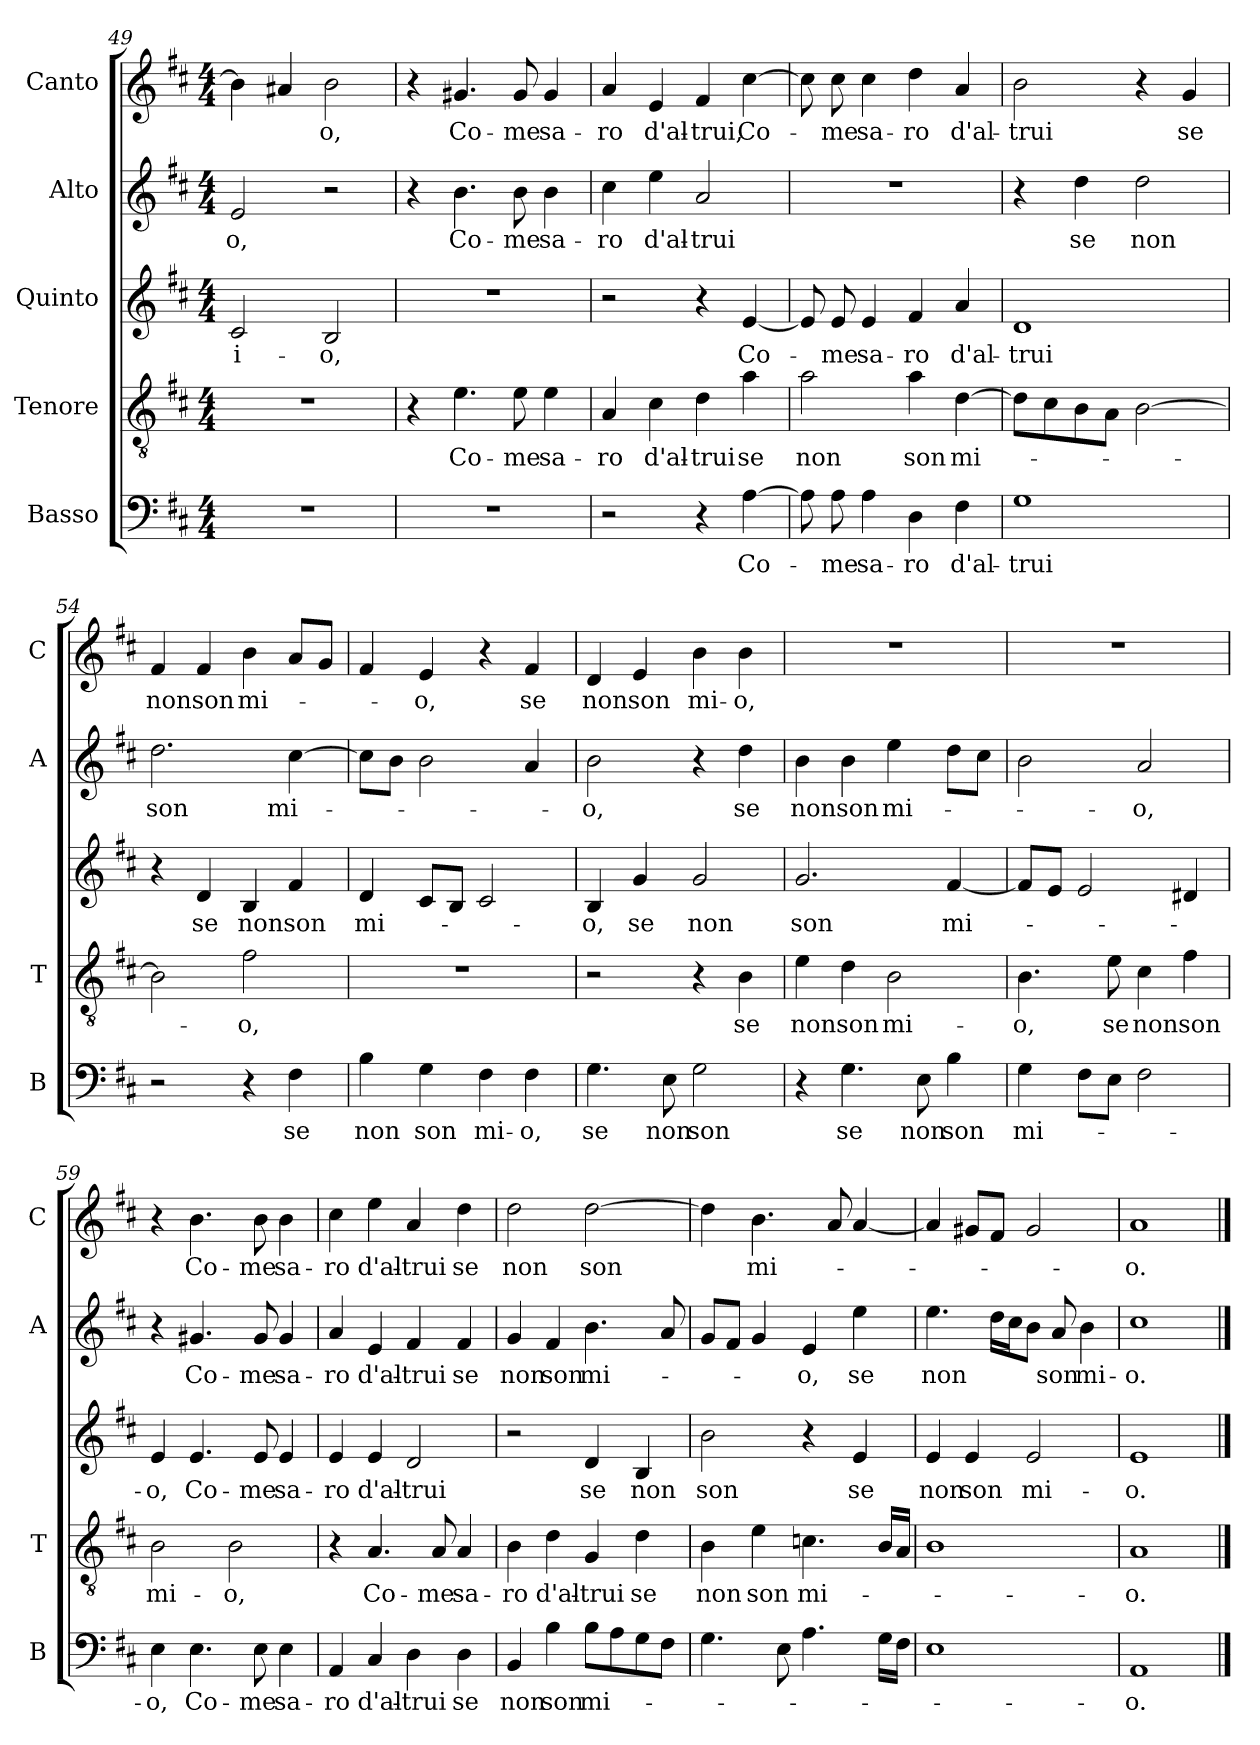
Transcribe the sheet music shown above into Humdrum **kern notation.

**kern	**text	**kern	**text	**kern	**text	**kern	**text	**kern	**text
*part5	*part5	*part4	*part4	*part3	*part3	*part2	*part2	*part1	*part1
*staff5	*staff5	*staff4	*staff4	*staff3	*staff3	*staff2	*staff2	*staff1	*staff1
*I"Basso	*	*I"Tenore	*	*I"Quinto	*	*I"Alto	*	*I"Canto	*
*I'B	*	*I'T	*	*	*	*I'A	*	*I'C	*
*clefF4	*	*clefGv2	*	*clefG2	*	*clefG2	*	*clefG2	*
*k[f#c#]	*	*k[f#c#]	*	*k[f#c#]	*	*k[f#c#]	*	*k[f#c#]	*
*D:	*	*D:	*	*D:	*	*D:	*	*D:	*
*M4/4	*	*M4/4	*	*M4/4	*	*M4/4	*	*M4/4	*
=49	=49	=49	=49	=49	=49	=49	=49	=49	=49
!	!	!	!	!	!LO:LY:b	!	!LO:LY:b	!	!
1r	.	1r	.	2c#/	i-	2e/	-o,	4b\]	.
.	.	.	.	.	.	.	.	4a#X/	.
!	!	!	!	!	!LO:LY:b	!	!	!	!LO:LY:b
.	.	.	.	2B/	-o,	2r	.	2b\	-o,
!!LO:LB:g=z
=50	=50	=50	=50	=50	=50	=50	=50	=50	=50
1r	.	4r	.	1r	.	4r	.	4r	.
!	!	!	!LO:LY:b	!	!	!	!LO:LY:b	!	!LO:LY:b
.	.	4.e\	Co-	.	.	4.b\	Co-	4.g#X/	Co-
!	!	!	!LO:LY:b	!	!	!	!LO:LY:b	!	!LO:LY:b
.	.	8e\	-me	.	.	8b\	-me	8g#/	-me
!	!	!	!LO:LY:b	!	!	!	!LO:LY:b	!	!LO:LY:b
.	.	4e\	sa-	.	.	4b\	sa-	4g#/	sa-
=51	=51	=51	=51	=51	=51	=51	=51	=51	=51
!	!	!	!LO:LY:b	!	!	!	!LO:LY:b	!	!LO:LY:b
2r	.	4A/	-ro	2r	.	4cc#\	-ro	4a/	-ro
!	!	!	!LO:LY:b	!	!	!	!LO:LY:b	!	!LO:LY:b
.	.	4c#\	d'al-	.	.	4ee\	d'al-	4e/	d'al-
!	!	!	!LO:LY:b	!	!	!	!LO:LY:b	!	!LO:LY:b
4r	.	4d\	-trui	4r	.	2a/	-trui	4f#/	-trui,
!	!LO:LY:b	!	!LO:LY:b	!	!LO:LY:b	!	!	!	!LO:LY:b
[4A\	Co-	4a\	se	[4e/	Co-	.	.	[4cc#\	Co-
=52	=52	=52	=52	=52	=52	=52	=52	=52	=52
!	!	!	!LO:LY:b	!	!	!	!	!	!
8A\]	.	2a\	non	8e/]	.	1r	.	8cc#\]	.
!	!LO:LY:b	!	!	!	!LO:LY:b	!	!	!	!LO:LY:b
8A\	-me	.	.	8e/	-me	.	.	8cc#\	-me
!	!LO:LY:b	!	!	!	!LO:LY:b	!	!	!	!LO:LY:b
4A\	sa-	.	.	4e/	sa-	.	.	4cc#\	sa-
!	!LO:LY:b	!	!LO:LY:b	!	!LO:LY:b	!	!	!	!LO:LY:b
4D\	-ro	4a\	son	4f#/	-ro	.	.	4dd\	-ro
!	!LO:LY:b	!	!LO:LY:b	!	!LO:LY:b	!	!	!	!LO:LY:b
4F#\	d'al-	[4d\	mi-	4a/	d'al-	.	.	4a/	d'al-
=53	=53	=53	=53	=53	=53	=53	=53	=53	=53
!	!LO:LY:b	!	!	!	!LO:LY:b	!	!	!	!LO:LY:b
1G	-trui	8d\L]	.	1d	-trui	4r	.	2b\	-trui
.	.	8c#\	.	.	.	.	.	.	.
!	!	!	!	!	!	!	!LO:LY:b	!	!
.	.	8B\	.	.	.	4dd\	se	.	.
.	.	8A\J	.	.	.	.	.	.	.
!	!	!	!	!	!	!	!LO:LY:b	!	!
.	.	[2B\	.	.	.	2dd\	non	4r	.
!	!	!	!	!	!	!	!	!	!LO:LY:b
.	.	.	.	.	.	.	.	4g/	se
=54	=54	=54	=54	=54	=54	=54	=54	=54	=54
!	!	!	!	!	!	!	!LO:LY:b	!	!LO:LY:b
2r	.	2B\]	.	4r	.	2.dd\	son	4f#/	non
!	!	!	!	!	!LO:LY:b	!	!	!	!LO:LY:b
.	.	.	.	4d/	se	.	.	4f#/	son
!	!	!	!LO:LY:b	!	!LO:LY:b	!	!	!	!LO:LY:b
4r	.	2f#\	-o,	4B/	non	.	.	4b\	mi-
!	!LO:LY:b	!	!	!	!LO:LY:b	!	!LO:LY:b	!	!
4F#\	se	.	.	4f#/	son	[4cc#\	mi-	8a/L	.
.	.	.	.	.	.	.	.	8g/J	.
=55	=55	=55	=55	=55	=55	=55	=55	=55	=55
!	!LO:LY:b	!	!	!	!LO:LY:b	!	!	!	!
4B\	non	1r	.	4d/	mi-	8cc#\L]	.	4f#/	.
.	.	.	.	.	.	8b\J	.	.	.
!	!LO:LY:b	!	!	!	!	!	!	!	!LO:LY:b
4G\	son	.	.	8c#/L	.	2b\	.	4e/	-o,
.	.	.	.	8B/J	.	.	.	.	.
!	!LO:LY:b	!	!	!	!	!	!	!	!
4F#\	mi-	.	.	2c#/	.	.	.	4r	.
!	!LO:LY:b	!	!	!	!	!	!	!	!LO:LY:b
4F#\	-o,	.	.	.	.	4a/	.	4f#/	se
=56	=56	=56	=56	=56	=56	=56	=56	=56	=56
!	!LO:LY:b	!	!	!	!LO:LY:b	!	!LO:LY:b	!	!LO:LY:b
4.G\	se	2r	.	4B/	-o,	2b\	-o,	4d/	non
!	!	!	!	!	!LO:LY:b	!	!	!	!LO:LY:b
.	.	.	.	4g/	se	.	.	4e/	son
!	!LO:LY:b	!	!	!	!	!	!	!	!
8E\	non	.	.	.	.	.	.	.	.
!	!LO:LY:b	!	!	!	!LO:LY:b	!	!	!	!LO:LY:b
2G\	son	4r	.	2g/	non	4r	.	4b\	mi-
!	!	!	!LO:LY:b	!	!	!	!LO:LY:b	!	!LO:LY:b
.	.	4B\	se	.	.	4dd\	se	4b\	-o,
!!LO:PB:g=z
=57	=57	=57	=57	=57	=57	=57	=57	=57	=57
!	!	!	!LO:LY:b	!	!LO:LY:b	!	!LO:LY:b	!	!
4r	.	4e\	non	2.g/	son	4b\	non	1r	.
!	!LO:LY:b	!	!LO:LY:b	!	!	!	!LO:LY:b	!	!
4.G\	se	4d\	son	.	.	4b\	son	.	.
!	!	!	!LO:LY:b	!	!	!	!LO:LY:b	!	!
.	.	2B\	mi-	.	.	4ee\	mi-	.	.
!	!LO:LY:b	!	!	!	!	!	!	!	!
8E\	non	.	.	.	.	.	.	.	.
!	!LO:LY:b	!	!	!	!LO:LY:b	!	!	!	!
4B\	son	.	.	[4f#/	mi-	8dd\L	.	.	.
.	.	.	.	.	.	8cc#\J	.	.	.
=58	=58	=58	=58	=58	=58	=58	=58	=58	=58
!	!LO:LY:b	!	!LO:LY:b	!	!	!	!	!	!
4G\	mi-	4.B\	-o,	8f#/L]	.	2b\	.	1r	.
.	.	.	.	8e/J	.	.	.	.	.
8F#\L	.	.	.	2e/	.	.	.	.	.
!	!	!	!LO:LY:b	!	!	!	!	!	!
8E\J	.	8e\	se	.	.	.	.	.	.
!	!	!	!LO:LY:b	!	!	!	!LO:LY:b	!	!
2F#\	.	4c#\	non	.	.	2a/	-o,	.	.
!	!	!	!LO:LY:b	!	!	!	!	!	!
.	.	4f#\	son	4d#X/	.	.	.	.	.
=59	=59	=59	=59	=59	=59	=59	=59	=59	=59
!	!LO:LY:b	!	!LO:LY:b	!	!LO:LY:b	!	!	!	!
4E\	-o,	2B\	mi-	4e/	-o,	4r	.	4r	.
!	!LO:LY:b	!	!	!	!LO:LY:b	!	!LO:LY:b	!	!LO:LY:b
4.E\	Co-	.	.	4.e/	Co-	4.g#X/	Co-	4.b\	Co-
!	!	!	!LO:LY:b	!	!	!	!	!	!
.	.	2B\	-o,	.	.	.	.	.	.
!	!LO:LY:b	!	!	!	!LO:LY:b	!	!LO:LY:b	!	!LO:LY:b
8E\	-me	.	.	8e/	-me	8g#/	-me	8b\	-me
!	!LO:LY:b	!	!	!	!LO:LY:b	!	!LO:LY:b	!	!LO:LY:b
4E\	sa-	.	.	4e/	sa-	4g#/	sa-	4b\	sa-
=60	=60	=60	=60	=60	=60	=60	=60	=60	=60
!	!LO:LY:b	!	!	!	!LO:LY:b	!	!LO:LY:b	!	!LO:LY:b
4AA/	-ro	4r	.	4e/	-ro	4a/	-ro	4cc#\	-ro
!	!LO:LY:b	!	!LO:LY:b	!	!LO:LY:b	!	!LO:LY:b	!	!LO:LY:b
4C#/	d'al-	4.A/	Co-	4e/	d'al-	4e/	d'al-	4ee\	d'al-
!	!LO:LY:b	!	!	!	!LO:LY:b	!	!LO:LY:b	!	!LO:LY:b
4D\	-trui	.	.	2d/	-trui	4f#/	-trui	4a/	-trui
!	!	!	!LO:LY:b	!	!	!	!	!	!
.	.	8A/	-me	.	.	.	.	.	.
!	!LO:LY:b	!	!LO:LY:b	!	!	!	!LO:LY:b	!	!LO:LY:b
4D\	se	4A/	sa-	.	.	4f#/	se	4dd\	se
!!LO:LB:g=z
=61	=61	=61	=61	=61	=61	=61	=61	=61	=61
!	!LO:LY:b	!	!LO:LY:b	!	!	!	!LO:LY:b	!	!LO:LY:b
4BB/	non	4B\	-ro	2r	.	4g/	non	2dd\	non
!	!LO:LY:b	!	!LO:LY:b	!	!	!	!LO:LY:b	!	!
4B\	son	4d\	d'al-	.	.	4f#/	son	.	.
!	!LO:LY:b	!	!LO:LY:b	!	!LO:LY:b	!	!LO:LY:b	!	!LO:LY:b
8B\L	mi-	4G/	-trui	4d/	se	4.b\	mi-	[2dd\	son
8A\	.	.	.	.	.	.	.	.	.
!	!	!	!LO:LY:b	!	!LO:LY:b	!	!	!	!
8G\	.	4d\	se	4B/	non	.	.	.	.
8F#\J	.	.	.	.	.	8a/	.	.	.
=62	=62	=62	=62	=62	=62	=62	=62	=62	=62
!	!	!	!LO:LY:b	!	!LO:LY:b	!	!	!	!
4.G\	.	4B\	non	2b\	son	8g/L	.	4dd\]	.
.	.	.	.	.	.	8f#/J	.	.	.
!	!	!	!LO:LY:b	!	!	!	!	!	!LO:LY:b
.	.	4e\	son	.	.	4g/	.	4.b\	mi-
8E\	.	.	.	.	.	.	.	.	.
!	!	!	!LO:LY:b	!	!	!	!LO:LY:b	!	!
4.A\	.	4.cn\	mi-	4r	.	4e/	-o,	.	.
.	.	.	.	.	.	.	.	8a/	.
!	!	!	!	!	!LO:LY:b	!	!LO:LY:b	!	!
.	.	.	.	4e/	se	4ee\	se	[4a/	.
16G\LL	.	16B/LL	.	.	.	.	.	.	.
16F#\JJ	.	16A/JJ	.	.	.	.	.	.	.
=63	=63	=63	=63	=63	=63	=63	=63	=63	=63
!	!	!	!	!	!LO:LY:b	!	!LO:LY:b	!	!
1E	.	1B	.	4e/	non	4.ee\	non	4a/]	.
!	!	!	!	!	!LO:LY:b	!	!	!	!
.	.	.	.	4e/	son	.	.	8g#X/L	.
.	.	.	.	.	.	16dd\LL	.	8f#/J	.
.	.	.	.	.	.	16cc#\J	.	.	.
!	!	!	!	!	!LO:LY:b	!	!	!	!
.	.	.	.	2e/	mi-	8b\J	.	2g#/	.
!	!	!	!	!	!	!	!LO:LY:b	!	!
.	.	.	.	.	.	8a/	son	.	.
!	!	!	!	!	!	!	!LO:LY:b	!	!
.	.	.	.	.	.	4b\	mi-	.	.
=64	=64	=64	=64	=64	=64	=64	=64	=64	=64
!	!LO:LY:b	!	!LO:LY:b	!	!LO:LY:b	!	!LO:LY:b	!	!LO:LY:b
1AA	-o.	1A	-o.	1e	-o.	1cc#	-o.	1a	-o.
==	==	==	==	==	==	==	==	==	==
*-	*-	*-	*-	*-	*-	*-	*-	*-	*-
